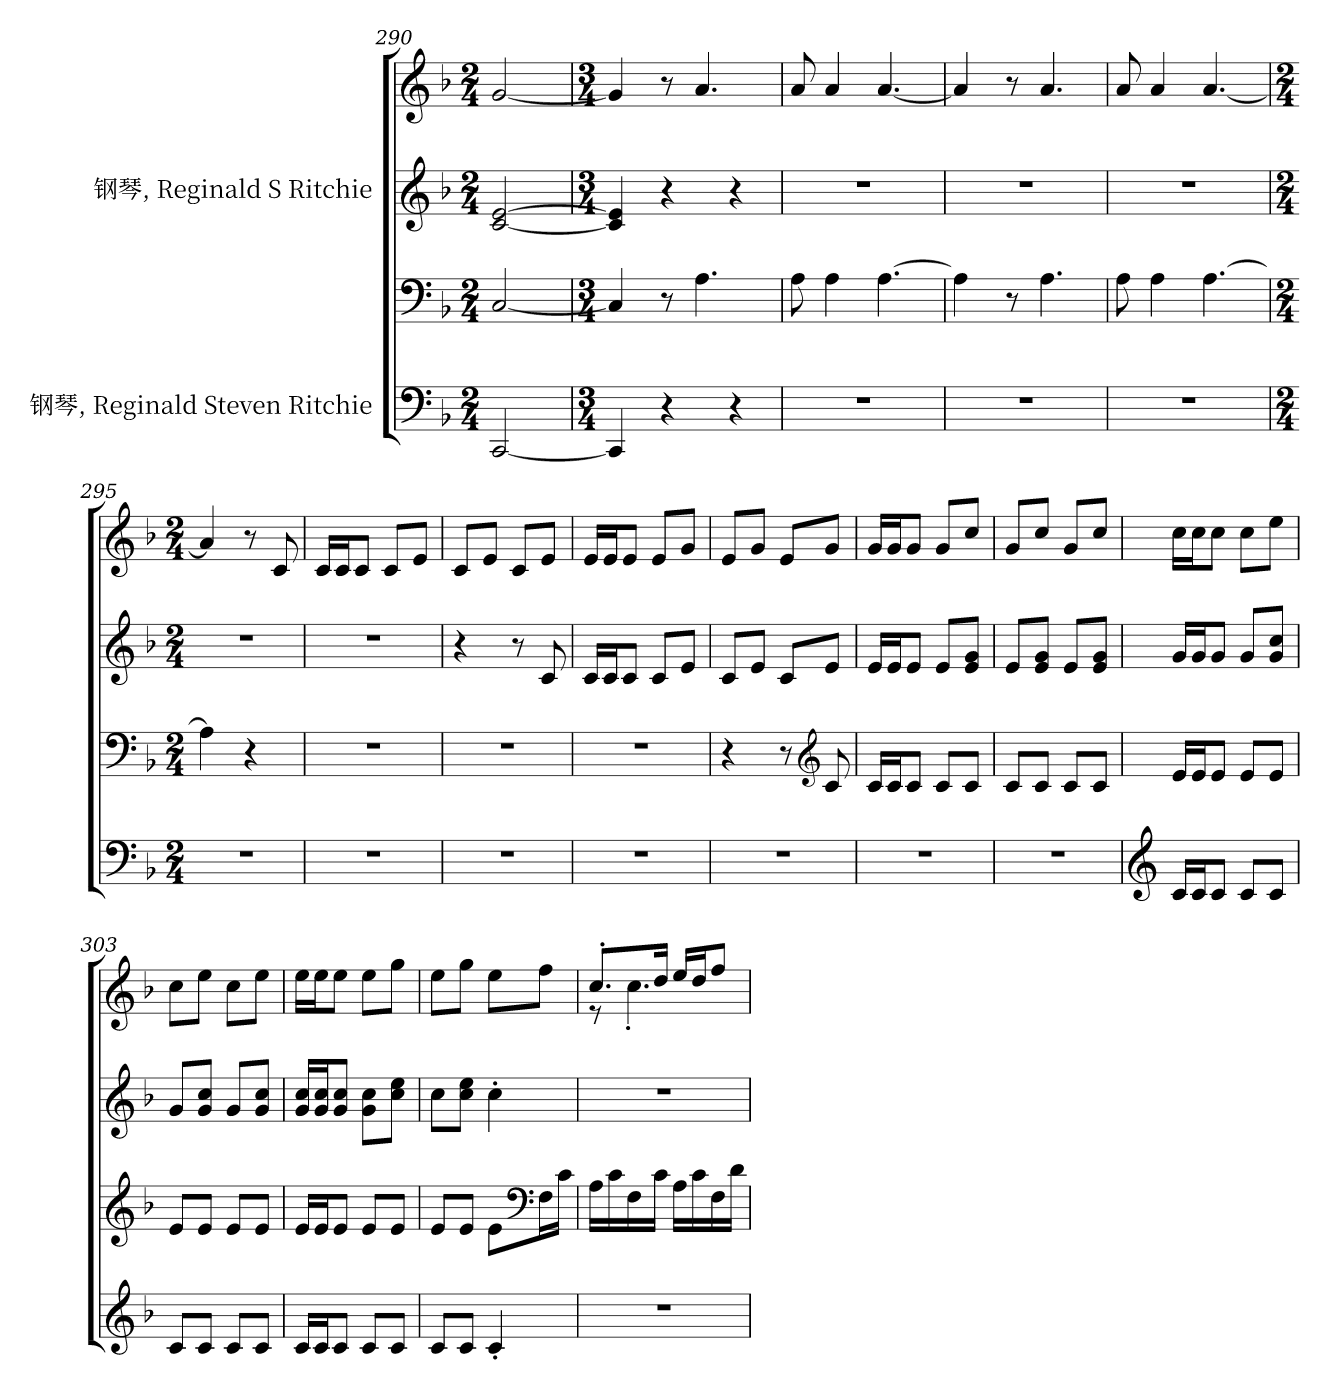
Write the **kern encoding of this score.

**kern	**kern	**kern	**kern
*part2	*part2	*part1	*part1
*staff4	*staff3	*staff2	*staff1
*I"钢琴, Reginald Steven Ritchie	*	*I"钢琴, Reginald S Ritchie	*
*clefF4	*clefF4	*clefG2	*clefG2
*k[b-]	*k[b-]	*k[b-]	*k[b-]
*M2/4	*M2/4	*M2/4	*M2/4
=290	=290	=290	=290
[2CC/	[2C/	[2c/ [2e/	[2g/
=291	=291	=291	=291
*M3/4	*M3/4	*M3/4	*M3/4
4CC/]	4C/]	4c/] 4e/]	4g/]
4r	8r	4r	8r
.	4.A\	.	4.a/
4r	.	4r	.
=292	=292	=292	=292
2.r	8A\	2.r	8a/
.	4A\	.	4a/
.	[4.A\	.	[4.a/
=293	=293	=293	=293
2.r	4A\]	2.r	4a/]
.	8r	.	8r
.	4.A\	.	4.a/
=294	=294	=294	=294
2.r	8A\	2.r	8a/
.	4A\	.	4a/
.	[4.A\	.	[4.a/
=295	=295	=295	=295
*M2/4	*M2/4	*M2/4	*M2/4
2r	4A\]	2r	4a/]
.	4r	.	8r
*	*	*	*MM130
.	.	.	8c/
!!LO:LB:g=z
=296	=296	=296	=296
2r	2r	2r	16c/LL
.	.	.	16c/J
.	.	.	8c/J
.	.	.	8c/L
.	.	.	8e/J
=297	=297	=297	=297
2r	2r	4r	8c/L
.	.	.	8e/J
.	.	8r	8c/L
.	.	8c/	8e/J
=298	=298	=298	=298
2r	2r	16c/LL	16e/LL
.	.	16c/J	16e/J
.	.	8c/J	8e/J
.	.	8c/L	8e/L
.	.	8e/J	8g/J
=299	=299	=299	=299
2r	4r	8c/L	8e/L
.	.	8e/J	8g/J
.	8r	8c/L	8e/L
*	*clefG2	*	*
.	8c/	8e/J	8g/J
=300	=300	=300	=300
2r	16c/LL	16e/LL	16g/LL
.	16c/J	16e/J	16g/J
.	8c/J	8e/J	8g/J
.	8c/L	8e/L	8g/L
.	8c/J	8e/ 8g/J	8cc/J
=301	=301	=301	=301
2r	8c/L	8e/L	8g/L
.	8c/J	8e/ 8g/J	8cc/J
.	8c/L	8e/L	8g/L
.	8c/J	8e/ 8g/J	8cc/J
!!LO:PB:g=z
=302	=302	=302	=302
*clefG2	*	*	*
16c/LL	16e/LL	16g/LL	16cc\LL
16c/J	16e/J	16g/J	16cc\J
8c/J	8e/J	8g/J	8cc\J
8c/L	8e/L	8g/L	8cc\L
8c/J	8e/J	8g/ 8cc/J	8ee\J
=303	=303	=303	=303
8c/L	8e/L	8g/L	8cc\L
8c/J	8e/J	8g/ 8cc/J	8ee\J
8c/L	8e/L	8g/L	8cc\L
8c/J	8e/J	8g/ 8cc/J	8ee\J
=304	=304	=304	=304
16c/LL	16e/LL	16g/ 16cc/LL	16ee\LL
16c/J	16e/J	16g/ 16cc/J	16ee\J
8c/J	8e/J	8g/ 8cc/J	8ee\J
8c/L	8e/L	8g\ 8cc\L	8ee\L
8c/J	8e/J	8cc\ 8ee\J	8gg\J
=305	=305	=305	=305
8c/L	8e/L	8cc\L	8ee\L
8c/J	8e/J	8cc\ 8ee\J	8gg\J
4c'/	8e\L	4cc'\	8ee\L
*	*clefF4	*	*
.	16F\L	.	8ff\J
.	16c\JJ	.	.
=306	=306	=306	=306
*	*	*	*^
2r	16A\LL	2r	8.cc'/L	8r
.	16c\	.	.	.
.	16F\	.	.	4.cc'\
.	16c\JJ	.	16dd/Jk	.
.	16A\LL	.	16ee/LL	.
.	16c\	.	16dd/J	.
.	16F\	.	8ff/J	.
.	16d\JJ	.	.	.
*	*	*	*v	*v
=	=	=	=
*-	*-	*-	*-
